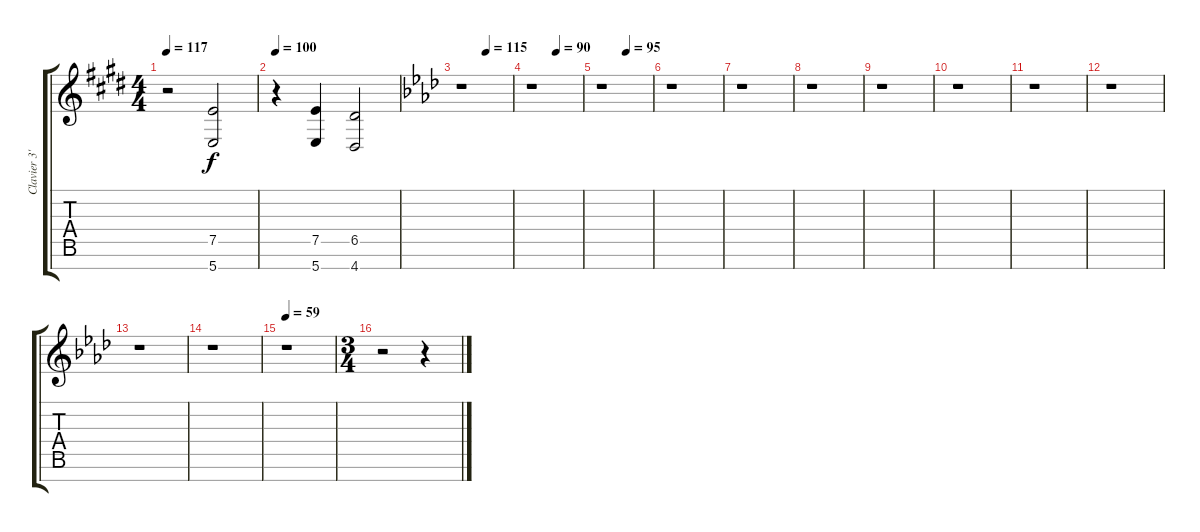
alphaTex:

\track ("Clavier 3'" "Clavier 3'") {instrument synthbass2}
\staff {score tabs}
\tuning (E4 B3 G3 D3 A2 E2 B1) {hide}
\ts (4 4)
\tempo 117
\clef g2
\ks e
r.2{dy f} (7.5 5.7).2 |
\tempo 100
r.4 (7.5 5.7).4 (6.5 4.7).2 |
\tempo (115 0.5)
\ks ab
r.1 |
\tempo (90 0.5)
r.1 |
\tempo (95 0.5)
r.1 |
r.1 |
r.1 |
r.1 |
r.1 |
r.1 |
r.1 |
r.1 |
r.1 |
r.1 |
\tempo 59
r.1 |
\ts (3 4)
r.2 r.4
